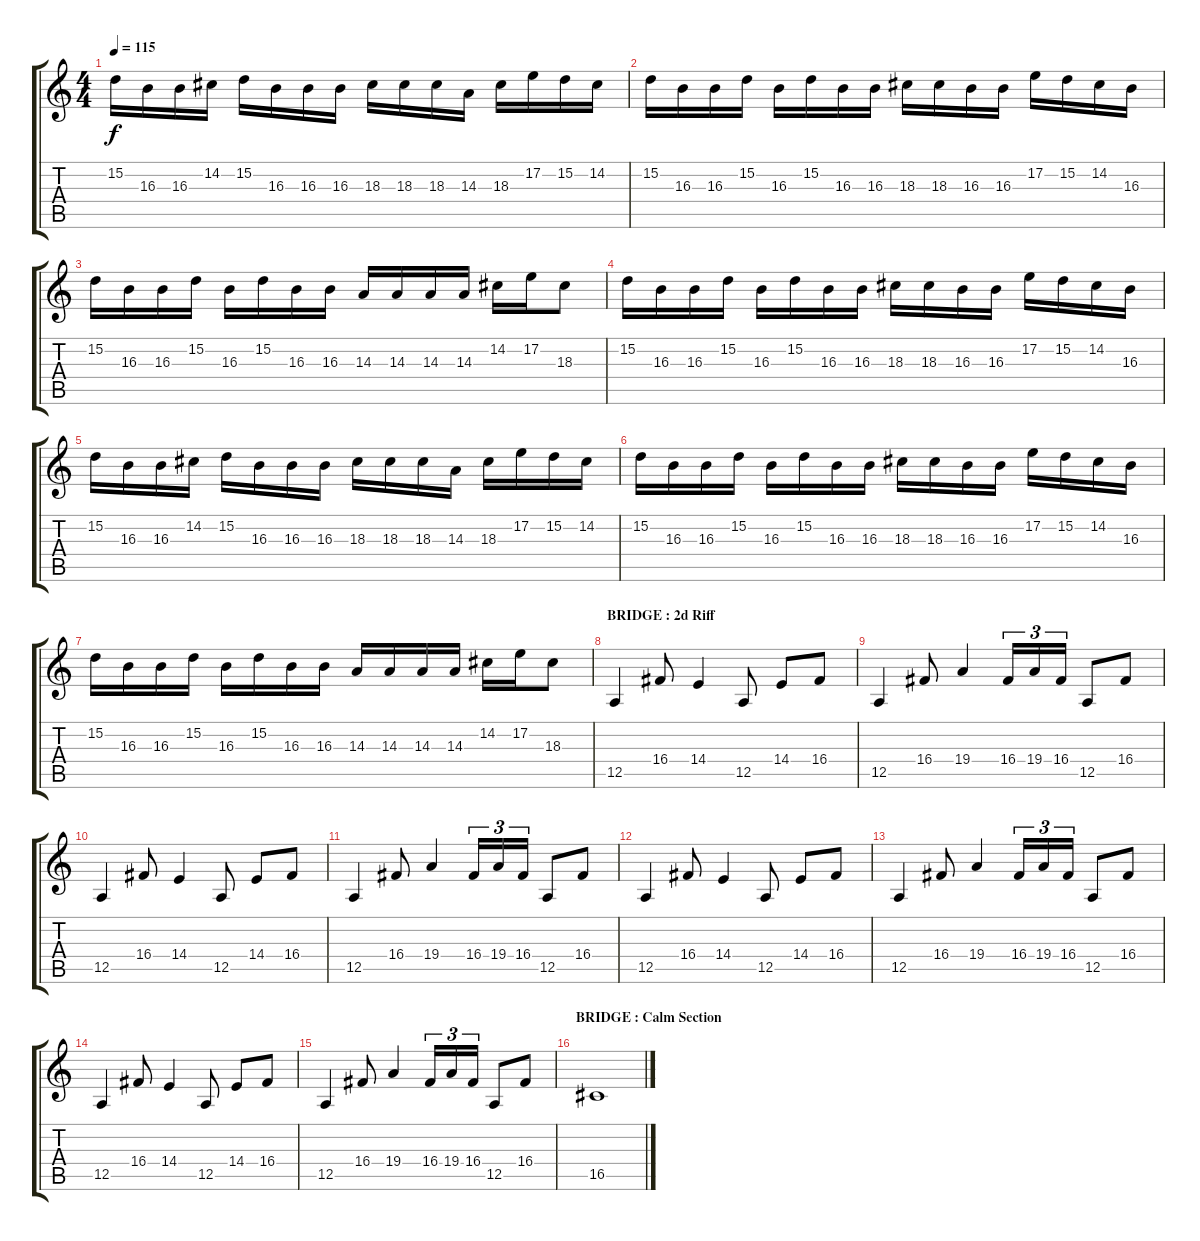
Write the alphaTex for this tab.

\track "" {instrument fiddle}
\staff {score tabs}
\tuning (E4 B3 G3 D3 A2 E2) {hide}
\ts (4 4)
\tempo 115
\clef g2
\ks c
15.2.16{dy f} 16.3.16 16.3.16 14.2.16 15.2.16 16.3.16 16.3.16 16.3.16 18.3.16 18.3.16 18.3.16 14.3.16 18.3.16 17.2.16 15.2.16 14.2.16 |
15.2.16 16.3.16 16.3.16 15.2.16 16.3.16 15.2.16 16.3.16 16.3.16 18.3.16 18.3.16 16.3.16 16.3.16 17.2.16 15.2.16 14.2.16 16.3.16 |
15.2.16 16.3.16 16.3.16 15.2.16 16.3.16 15.2.16 16.3.16 16.3.16 14.3.16 14.3.16 14.3.16 14.3.16 14.2.16 17.2.16 18.3.8 |
15.2.16 16.3.16 16.3.16 15.2.16 16.3.16 15.2.16 16.3.16 16.3.16 18.3.16 18.3.16 16.3.16 16.3.16 17.2.16 15.2.16 14.2.16 16.3.16 |
15.2.16 16.3.16 16.3.16 14.2.16 15.2.16 16.3.16 16.3.16 16.3.16 18.3.16 18.3.16 18.3.16 14.3.16 18.3.16 17.2.16 15.2.16 14.2.16 |
15.2.16 16.3.16 16.3.16 15.2.16 16.3.16 15.2.16 16.3.16 16.3.16 18.3.16 18.3.16 16.3.16 16.3.16 17.2.16 15.2.16 14.2.16 16.3.16 |
15.2.16 16.3.16 16.3.16 15.2.16 16.3.16 15.2.16 16.3.16 16.3.16 14.3.16 14.3.16 14.3.16 14.3.16 14.2.16 17.2.16 18.3.8 |
\section ("" "BRIDGE : 2d Riff")
12.5.4 16.4.8 14.4.4 12.5.8 14.4.8 16.4.8 |
12.5.4 16.4.8 19.4.4 16.4.16{tu (3 2)} 19.4.16{tu (3 2)} 16.4.16{tu (3 2)} 12.5.8 16.4.8 |
12.5.4 16.4.8 14.4.4 12.5.8 14.4.8 16.4.8 |
12.5.4 16.4.8 19.4.4 16.4.16{tu (3 2)} 19.4.16{tu (3 2)} 16.4.16{tu (3 2)} 12.5.8 16.4.8 |
12.5.4 16.4.8 14.4.4 12.5.8 14.4.8 16.4.8 |
12.5.4 16.4.8 19.4.4 16.4.16{tu (3 2)} 19.4.16{tu (3 2)} 16.4.16{tu (3 2)} 12.5.8 16.4.8 |
12.5.4 16.4.8 14.4.4 12.5.8 14.4.8 16.4.8 |
12.5.4 16.4.8 19.4.4 16.4.16{tu (3 2)} 19.4.16{tu (3 2)} 16.4.16{tu (3 2)} 12.5.8 16.4.8 |
\section ("" "BRIDGE : Calm Section")
16.5.1
